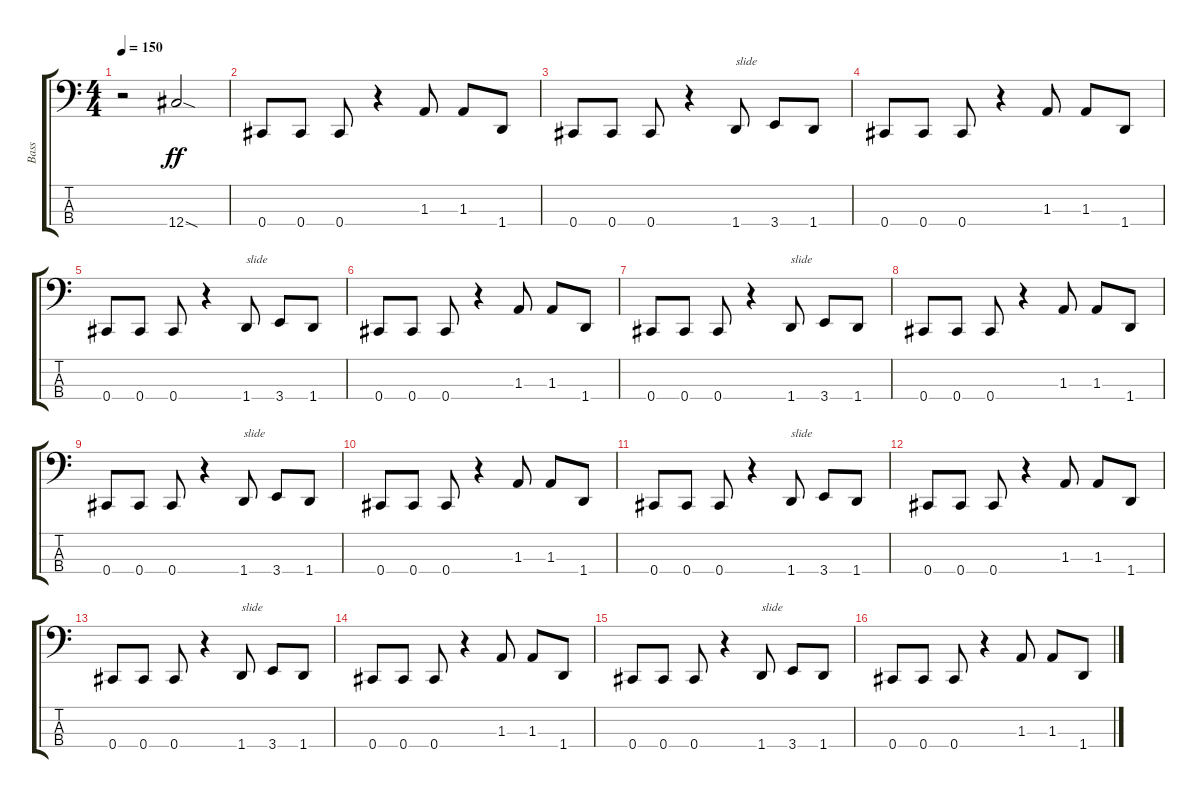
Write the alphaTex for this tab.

\track ("Bass" "Bass") {instrument electricbassfinger}
\staff {score tabs}
\tuning (Gb2 Db2 Ab1 Db1) {hide}
\ts (4 4)
\tempo 150
\clef f4
\ks c
r.2{dy ff} 12.4{sod}.2 |
0.4.8 0.4.8 0.4.8 r.4 1.3.8 1.3.8 1.4.8 |
0.4.8 0.4.8 0.4.8 r.4 1.4.8{txt "slide"} 3.4.8 1.4.8 |
0.4.8 0.4.8 0.4.8 r.4 1.3.8 1.3.8 1.4.8 |
0.4.8 0.4.8 0.4.8 r.4 1.4.8{txt "slide"} 3.4.8 1.4.8 |
0.4.8 0.4.8 0.4.8 r.4 1.3.8 1.3.8 1.4.8 |
0.4.8 0.4.8 0.4.8 r.4 1.4.8{txt "slide"} 3.4.8 1.4.8 |
0.4.8 0.4.8 0.4.8 r.4 1.3.8 1.3.8 1.4.8 |
0.4.8 0.4.8 0.4.8 r.4 1.4.8{txt "slide"} 3.4.8 1.4.8 |
0.4.8 0.4.8 0.4.8 r.4 1.3.8 1.3.8 1.4.8 |
0.4.8 0.4.8 0.4.8 r.4 1.4.8{txt "slide"} 3.4.8 1.4.8 |
0.4.8 0.4.8 0.4.8 r.4 1.3.8 1.3.8 1.4.8 |
0.4.8 0.4.8 0.4.8 r.4 1.4.8{txt "slide"} 3.4.8 1.4.8 |
0.4.8 0.4.8 0.4.8 r.4 1.3.8 1.3.8 1.4.8 |
0.4.8 0.4.8 0.4.8 r.4 1.4.8{txt "slide"} 3.4.8 1.4.8 |
0.4.8 0.4.8 0.4.8 r.4 1.3.8 1.3.8 1.4.8
